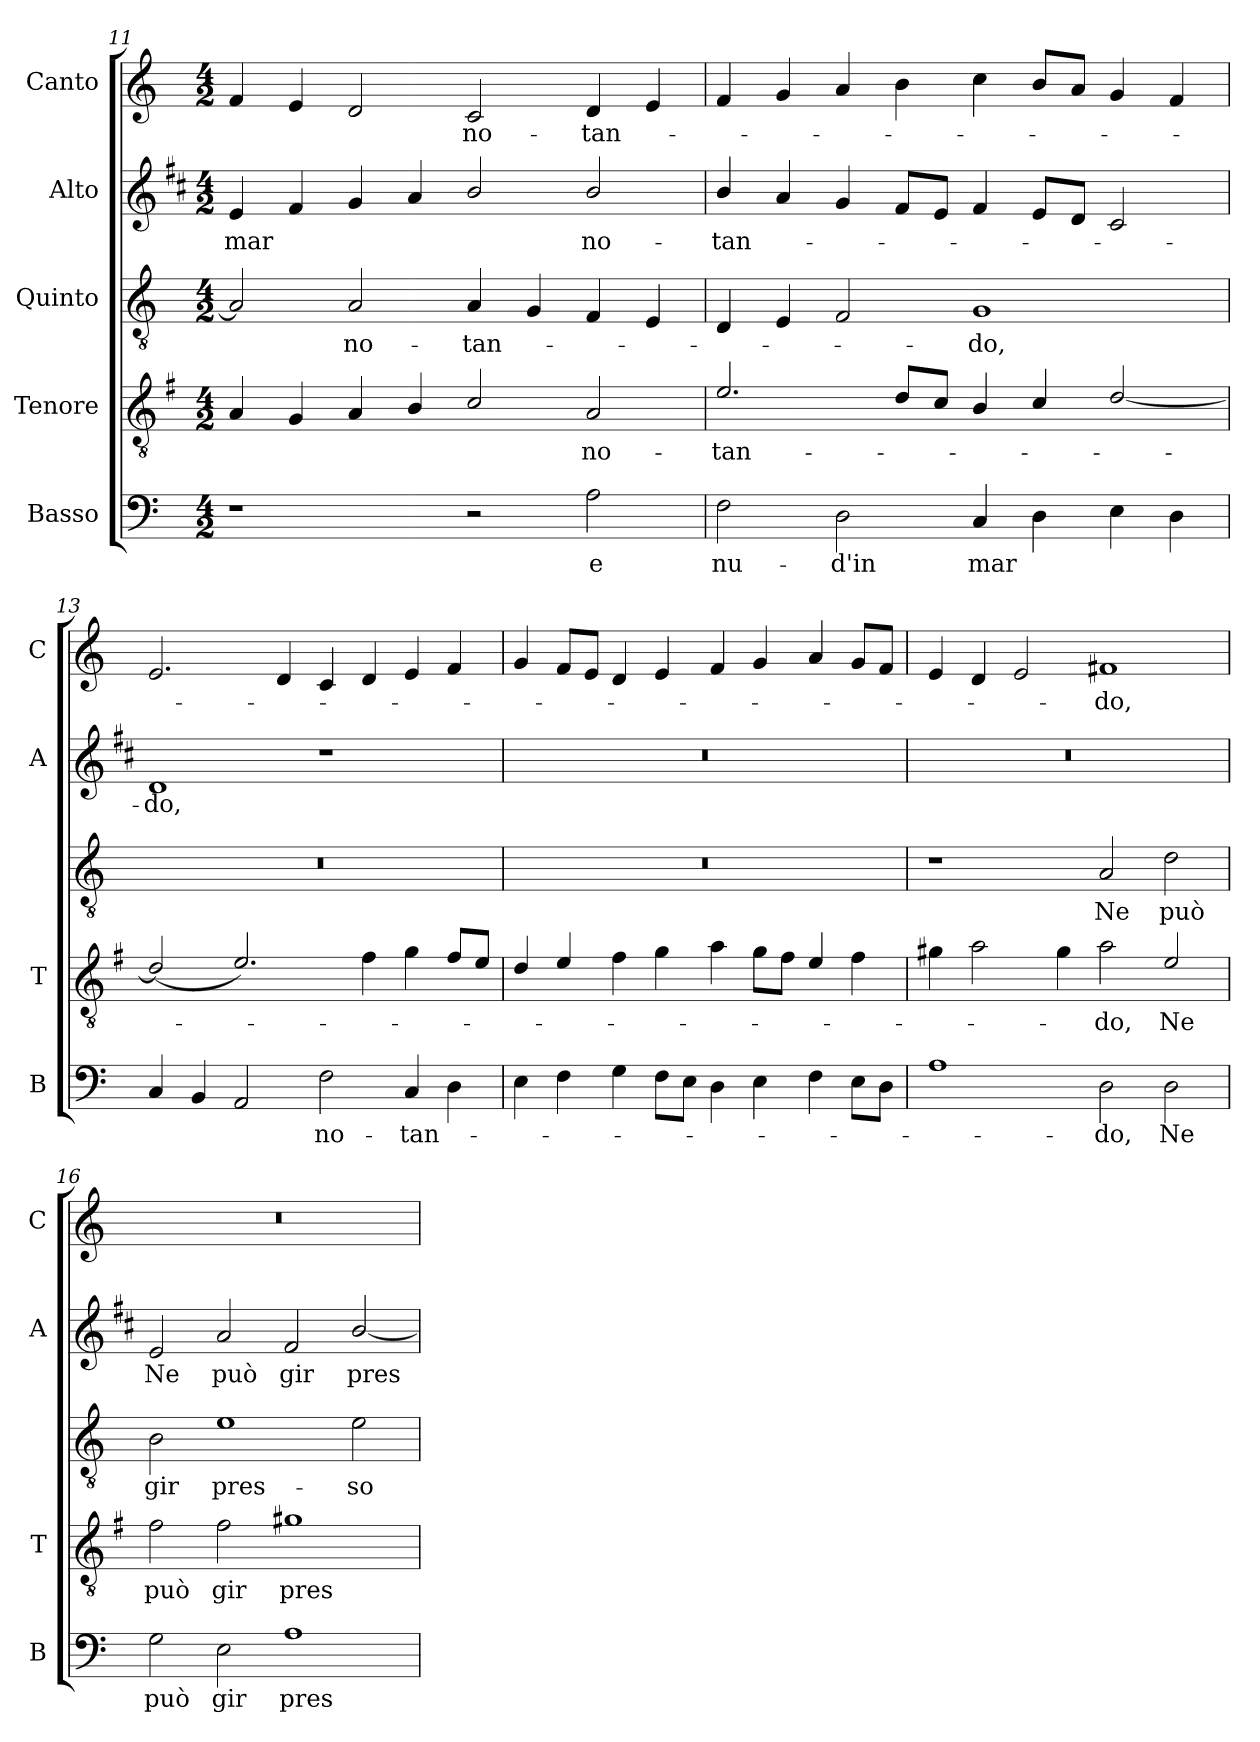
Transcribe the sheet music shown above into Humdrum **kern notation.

**kern	**text	**kern	**text	**kern	**text	**kern	**text	**kern	**text
*part5	*part5	*part4	*part4	*part3	*part3	*part2	*part2	*part1	*part1
*staff5	*staff5	*staff4	*staff4	*staff3	*staff3	*staff2	*staff2	*staff1	*staff1
*I"Basso	*	*I"Tenore	*	*I"Quinto	*	*I"Alto	*	*I"Canto	*
*I'B	*	*I'T	*	*	*	*I'A	*	*I'C	*
*clefF4	*	*clefGv2	*	*clefGv2	*	*clefG2	*	*clefG2	*
*	*	*ITrd4c7	*	*	*	*ITrd1c2	*	*	*
*k[]	*	*k[]	*	*k[]	*	*k[]	*	*k[]	*
*C:	*	*C:	*	*C:	*	*C:	*	*C:	*
*M4/2	*	*M4/2	*	*M4/2	*	*M4/2	*	*M4/2	*
=11	=11	=11	=11	=11	=11	=11	=11	=11	=11
!	!	!	!	!	!	!	!LO:LY:b	!	!
1r	.	4D/	.	2A/]	.	4d/	mar	4f/	.
.	.	4C/	.	.	.	4e/	.	4e/	.
!	!	!	!	!	!LO:LY:b	!	!	!	!
.	.	4D/	.	2A/	no-	4f/	.	2d/	.
.	.	4E/	.	.	.	4g/	.	.	.
!	!	!	!	!	!LO:LY:b	!	!	!	!LO:LY:b
2r	.	2F/	.	4A/	-tan-	2a/	.	2c/	no-
.	.	.	.	4G/	.	.	.	.	.
!	!LO:LY:b	!	!LO:LY:b	!	!	!	!LO:LY:b	!	!LO:LY:b
2A\	e	2D/	no-	4F/	.	2a/	no-	4d/	-tan-
.	.	.	.	4E/	.	.	.	4e/	.
!!LO:LB:g=z
=12	=12	=12	=12	=12	=12	=12	=12	=12	=12
!	!LO:LY:b	!	!LO:LY:b	!	!	!	!LO:LY:b	!	!
2F\	nu-	2.A/	-tan-	4D/	.	4a/	-tan-	4f/	.
.	.	.	.	4E/	.	4g/	.	4g/	.
!	!LO:LY:b	!	!	!	!	!	!	!	!
2D\	-d'in	.	.	2F/	.	4f/	.	4a/	.
.	.	8G/L	.	.	.	8e/L	.	4b\	.
.	.	8F/J	.	.	.	8d/J	.	.	.
!	!LO:LY:b	!	!	!	!LO:LY:b	!	!	!	!
4C/	mar	4E/	.	1G	-do,	4e/	.	4cc\	.
4D\	.	4F/	.	.	.	8d/L	.	8b/L	.
.	.	.	.	.	.	8c/J	.	8a/J	.
4E\	.	[2G/	.	.	.	2B/	.	4g/	.
4D\	.	.	.	.	.	.	.	4f/	.
=13	=13	=13	=13	=13	=13	=13	=13	=13	=13
!	!	!	!	!	!	!	!LO:LY:b	!	!
4C/	.	(<2G/]	.	0r	.	1c	-do,	2.e/	.
4BB/	.	.	.	.	.	.	.	.	.
2AA/	.	2.A/)	.	.	.	.	.	.	.
.	.	.	.	.	.	.	.	4d/	.
!	!LO:LY:b	!	!	!	!	!	!	!	!
2F\	no-	.	.	.	.	1r	.	4c/	.
.	.	4B\	.	.	.	.	.	4d/	.
!	!LO:LY:b	!	!	!	!	!	!	!	!
4C/	-tan-	4c\	.	.	.	.	.	4e/	.
4D\	.	8B/L	.	.	.	.	.	4f/	.
.	.	8A/J	.	.	.	.	.	.	.
=14	=14	=14	=14	=14	=14	=14	=14	=14	=14
4E\	.	4G/	.	0r	.	0r	.	4g/	.
4F\	.	4A/	.	.	.	.	.	8f/L	.
.	.	.	.	.	.	.	.	8e/J	.
4G\	.	4B\	.	.	.	.	.	4d/	.
8F\L	.	4c\	.	.	.	.	.	4e/	.
8E\J	.	.	.	.	.	.	.	.	.
4D\	.	4d\	.	.	.	.	.	4f/	.
4E\	.	8c\L	.	.	.	.	.	4g/	.
.	.	8B\J	.	.	.	.	.	.	.
4F\	.	4A/	.	.	.	.	.	4a/	.
8E\L	.	4B\	.	.	.	.	.	8g/L	.
8D\J	.	.	.	.	.	.	.	8f/J	.
=15	=15	=15	=15	=15	=15	=15	=15	=15	=15
1A	.	4c#X\	.	1r	.	0r	.	4e/	.
.	.	2d\	.	.	.	.	.	4d/	.
.	.	.	.	.	.	.	.	2e/	.
.	.	4c#\	.	.	.	.	.	.	.
!	!LO:LY:b	!	!LO:LY:b	!	!LO:LY:b	!	!	!	!LO:LY:b
2D\	-do,	2d\	-do,	2A/	Ne	.	.	1f#X	-do,
!	!LO:LY:b	!	!LO:LY:b	!	!LO:LY:b	!	!	!	!
2D\	Ne	2A/	Ne	2d\	può	.	.	.	.
!!LO:LB:g=z
=16	=16	=16	=16	=16	=16	=16	=16	=16	=16
!	!LO:LY:b	!	!LO:LY:b	!	!LO:LY:b	!	!LO:LY:b	!	!
2G\	può	2B\	può	2B\	gir	2d/	Ne	0r	.
!	!LO:LY:b	!	!LO:LY:b	!	!LO:LY:b	!	!LO:LY:b	!	!
2E\	gir	2B\	gir	1e	pres-	2g/	può	.	.
!	!LO:LY:b	!	!LO:LY:b	!	!	!	!LO:LY:b	!	!
1A	pres-	1c#X	pres-	.	.	2e/	gir	.	.
!	!	!	!	!	!LO:LY:b	!	!LO:LY:b	!	!
.	.	.	.	2e\	-so	[2a/	pres-	.	.
=	=	=	=	=	=	=	=	=	=
*-	*-	*-	*-	*-	*-	*-	*-	*-	*-
